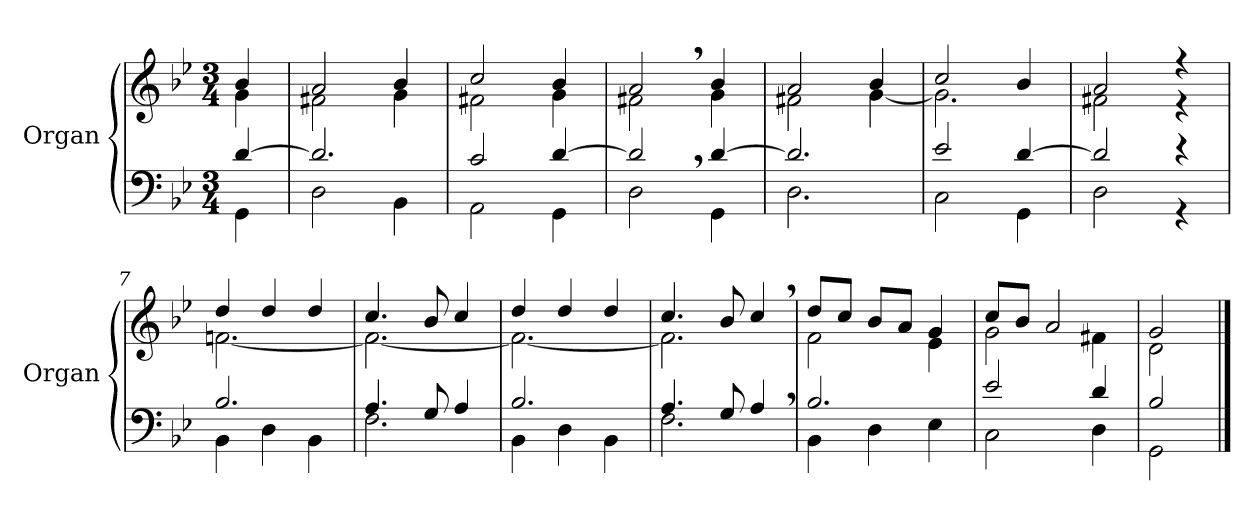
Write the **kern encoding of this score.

**kern	**kern
*part1	*part1
*staff2	*staff1
*I"Organ	*
*I'Organ	*
*clefF4	*clefG2
*k[b-e-]	*k[b-e-]
*M3/4	*M3/4
=	=
*^	*^
[>4d/	4GG\	4b-/	4g\
=1	=1	=1	=1
2.d/]	2D\	2a/	2f#X\
.	4BB-\	4b-/	4g\
=2	=2	=2	=2
2c/	2AA\	2cc/	2f#X\
[>4d/	4GG\	4b-/	4g\
=3	=3	=3	=3
2d,</]	2D\	2a,>/	2f#X\
[>4d/	4GG\	4b-/	4g\
=4	=4	=4	=4
2.d/]	2.D\	2a/	2f#X\
.	.	4b-/	[<4g\
=5	=5	=5	=5
2e-/	2C\	2cc/	2.g\]
[>4d/	4GG\	4b-/	.
=6	=6	=6	=6
2d/]	2D\	2a/	2f#X\
4r	4r	4r	4r
=7	=7	=7	=7
2.B-/	4BB-\	4dd/	[<2.fn\
.	4D\	4dd/	.
.	4BB-\	4dd/	.
=8	=8	=8	=8
4.A/	2.F\	4.cc/	2.f\_<
8G/	.	8b-/	.
4A/	.	4cc/	.
=9	=9	=9	=9
2.B-/	4BB-\	4dd/	2.f\_
.	4D\	4dd/	.
.	4BB-\	4dd/	.
=10	=10	=10	=10
4.A/	2.F\	4.cc/	2.f\]
8G/	.	8b-/	.
4A,</	.	4cc,>/	.
=11	=11	=11	=11
2.B-/	4BB-\	8dd/L	2f\
.	.	8cc/J	.
.	4D\	8b-/L	.
.	.	8a/J	.
.	4E-\	4g/	4e-\
=12	=12	=12	=12
2e-/	2C\	8cc/L	2g\
.	.	8b-/J	.
.	.	2a/	.
4d/	4D\	.	4f#X\
=13	=13	=13	=13
2B-/	2GG\	2g/	2d\
*v	*v	*	*
*	*v	*v
==	==
*-	*-
